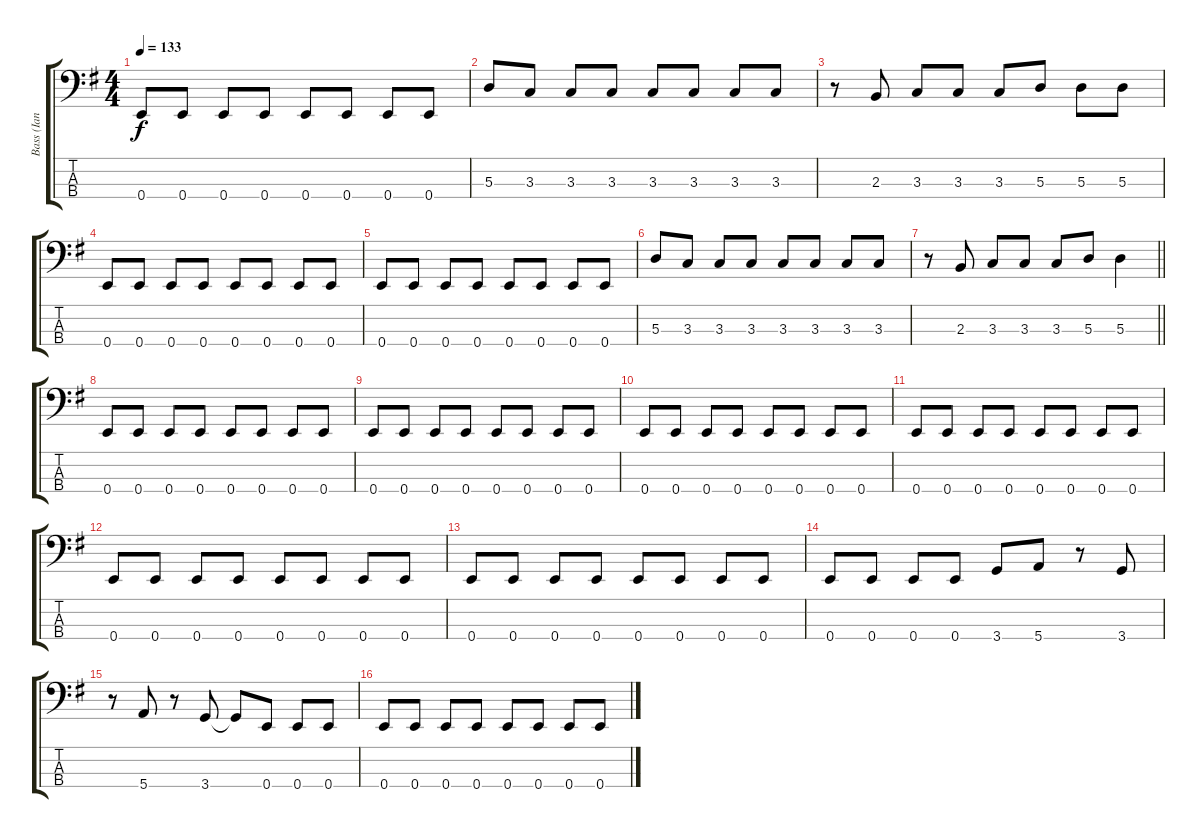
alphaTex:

\track ("Bass (Ian Hill)" "Bass (Ian ") {instrument electricbassfinger}
\staff {score tabs}
\tuning (G2 D2 A1 E1) {hide}
\ts (4 4)
\tempo 133
\clef f4
\ks g
0.4.8{dy f} 0.4.8 0.4.8 0.4.8 0.4.8 0.4.8 0.4.8 0.4.8 |
5.3.8 3.3.8 3.3.8 3.3.8 3.3.8 3.3.8 3.3.8 3.3.8 |
r.8 2.3.8 3.3.8 3.3.8 3.3.8 5.3.8 5.3.8 5.3.8 |
0.4.8 0.4.8 0.4.8 0.4.8 0.4.8 0.4.8 0.4.8 0.4.8 |
0.4.8 0.4.8 0.4.8 0.4.8 0.4.8 0.4.8 0.4.8 0.4.8 |
5.3.8 3.3.8 3.3.8 3.3.8 3.3.8 3.3.8 3.3.8 3.3.8 |
\barLineRight lightlight
r.8 2.3.8 3.3.8 3.3.8 3.3.8 5.3.8 5.3.4 |
0.4.8 0.4.8 0.4.8 0.4.8 0.4.8 0.4.8 0.4.8 0.4.8 |
0.4.8 0.4.8 0.4.8 0.4.8 0.4.8 0.4.8 0.4.8 0.4.8 |
0.4.8 0.4.8 0.4.8 0.4.8 0.4.8 0.4.8 0.4.8 0.4.8 |
0.4.8 0.4.8 0.4.8 0.4.8 0.4.8 0.4.8 0.4.8 0.4.8 |
0.4.8 0.4.8 0.4.8 0.4.8 0.4.8 0.4.8 0.4.8 0.4.8 |
0.4.8 0.4.8 0.4.8 0.4.8 0.4.8 0.4.8 0.4.8 0.4.8 |
0.4.8 0.4.8 0.4.8 0.4.8 3.4.8 5.4.8 r.8 3.4.8 |
r.8 5.4.8 r.8 3.4.8 3.4{t}.8 0.4.8 0.4.8 0.4.8 |
0.4.8 0.4.8 0.4.8 0.4.8 0.4.8 0.4.8 0.4.8 0.4.8
